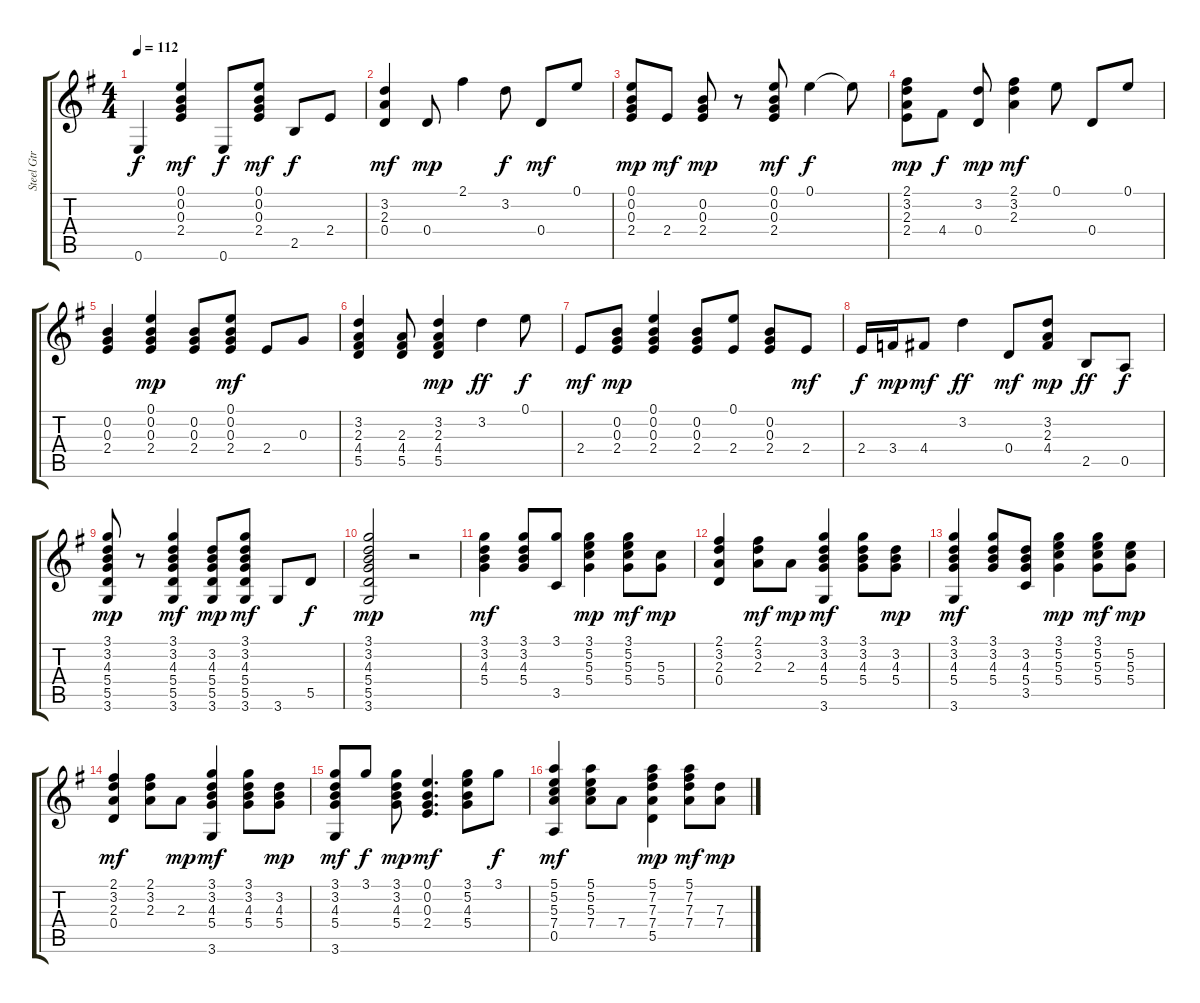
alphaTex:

\track ("Steel Gtr" "Steel Gtr") {instrument acousticguitarsteel}
\staff {score tabs}
\tuning (E4 B3 G3 D3 A2 E2) {hide}
\ts (4 4)
\tempo 112
\clef g2
\ks g
0.6.4{dy f} (0.1 0.2 0.3 2.4).4{dy mf} 0.6.8{dy f} (0.1 0.2 0.3 2.4).8{dy mf} 2.5.8{dy f} 2.4.8 |
(3.2 2.3 0.4).4{dy mf} 0.4.8{dy mp} 2.1.4 3.2.8{dy f} 0.4.8{dy mf} 0.1.8 |
(0.1 0.2 0.3 2.4).8{dy mp} 2.4.8{dy mf} (0.2 0.3 2.4).8{dy mp} r.8 (0.1 0.2 0.3 2.4).8{dy mf} 0.1.4{dy f} 0.1{t}.8 |
(2.1 3.2 2.3 2.4).8{dy mp} 4.4.8{dy f} (3.2 0.4).8{dy mp} (2.1 3.2 2.3).4{dy mf} 0.1.8 0.4.8 0.1.8 |
(0.2 0.3 2.4).4 (0.1 0.2 0.3 2.4).4{dy mp} (0.2 0.3 2.4).8 (0.1 0.2 0.3 2.4).8{dy mf} 2.4.8 0.3.8 |
(3.2 2.3 4.4 5.5).4 (2.3 4.4 5.5).8 (3.2 2.3 4.4 5.5).4{dy mp} 3.2.4{dy ff} 0.1.8{dy f} |
2.4.8{dy mf} (0.2 0.3 2.4).8{dy mp} (0.1 0.2 0.3 2.4).4 (0.2 0.3 2.4).8 (0.1 2.4).8 (0.2 0.3 2.4).8 2.4.8{dy mf} |
2.4.16{dy f} 3.4.16{dy mp} 4.4.8{dy mf} 3.2.4{dy ff} 0.4.8{dy mf} (3.2 2.3 4.4).8{dy mp} 2.5.8{dy ff} 0.5.8{dy f} |
(3.1 3.2 4.3 5.4 5.5 3.6).8{dy mp} r.8 (3.1 3.2 4.3 5.4 5.5 3.6).4{dy mf} (3.2 4.3 5.4 5.5 3.6).8{dy mp} (3.1 3.2 4.3 5.4 5.5 3.6).8{dy mf} 3.6.8 5.5.8{dy f} |
(3.1 3.2 4.3 5.4 5.5 3.6).2{dy mp} r.2 |
(3.1 3.2 4.3 5.4).4{dy mf} (3.1 3.2 4.3 5.4).8 (3.1 3.5).8 (3.1 5.2 5.3 5.4).4{dy mp} (3.1 5.2 5.3 5.4).8{dy mf} (5.3 5.4).8{dy mp} |
(2.1 3.2 2.3 0.4).4 (2.1 3.2 2.3).8{dy mf} 2.3.8{dy mp} (3.1 3.2 4.3 5.4 3.6).4{dy mf} (3.1 3.2 4.3 5.4).8 (3.2 4.3 5.4).8{dy mp} |
(3.1 3.2 4.3 5.4 3.6).4{dy mf} (3.1 3.2 4.3 5.4).8 (3.2 4.3 5.4 3.5).8 (3.1 5.2 5.3 5.4).4{dy mp} (3.1 5.2 5.3 5.4).8{dy mf} (5.2 5.3 5.4).8{dy mp} |
(2.1 3.2 2.3 0.4).4{dy mf} (2.1 3.2 2.3).8 2.3.8{dy mp} (3.1 3.2 4.3 5.4 3.6).4{dy mf} (3.1 3.2 4.3 5.4).8 (3.2 4.3 5.4).8{dy mp} |
(3.1 3.2 4.3 5.4 3.6).8{dy mf} 3.1.8{dy f} (3.1 3.2 4.3 5.4).8{dy mp} (0.1 0.2 0.3 2.4).4{d dy mf} (3.1 5.2 4.3 5.4).8 3.1.8{dy f} |
(5.1 5.2 5.3 7.4 0.5).4{dy mf} (5.1 5.2 5.3 7.4).8 7.4.8 (5.1 7.2 7.3 7.4 5.5).4{dy mp} (5.1 7.2 7.3 7.4).8{dy mf} (7.3 7.4).8{dy mp}
